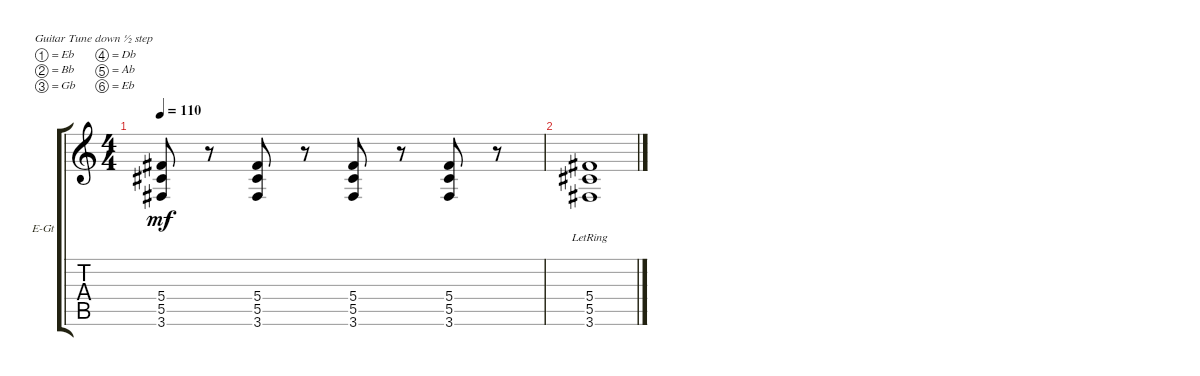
\defaultSystemsLayout 4
\bracketExtendMode groupsimilarinstruments
\firstSystemTrackNameOrientation horizontal
\otherSystemsTrackNameOrientation horizontal
\track ("Electric Guitar" "E-Gt") {instrument overdrivenguitar}
\staff {score tabs}
\tuning (Eb4 Bb3 Gb3 Db3 Ab2 Eb2)
\ts (4 4)
\tempo 110
\clef g2
\ks c
(3.6 5.5 5.4).8{dy mf} r.8 (5.4 5.5 3.6).8 r.8 (5.4 5.5 3.6).8 r.8 (5.4 5.5 3.6).8 r.8 |
(3.6 5.5 5.4{lr}).1
